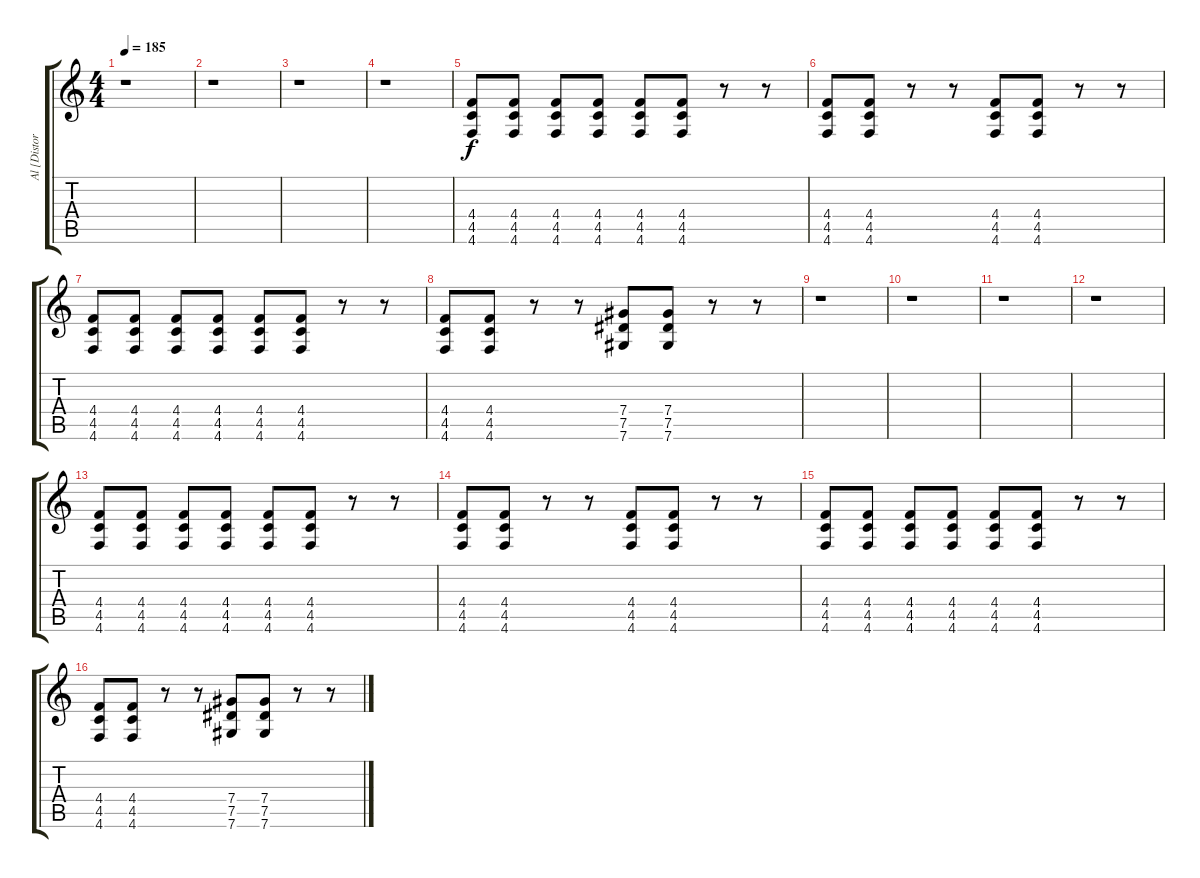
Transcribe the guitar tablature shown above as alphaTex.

\track ("Al [Distortion]" "Al [Distor") {instrument distortionguitar}
\staff {score tabs}
\tuning (F4 C4 Ab3 Db3 Ab2 Db2) {hide}
\ts (4 4)
\tempo 185
\clef g2
\ks c
r.1{dy f} |
r.1 |
r.1 |
r.1 |
(4.4 4.5 4.6).8 (4.4 4.5 4.6).8 (4.4 4.5 4.6).8 (4.4 4.5 4.6).8 (4.4 4.5 4.6).8 (4.4 4.5 4.6).8 r.8 r.8 |
(4.4 4.5 4.6).8 (4.4 4.5 4.6).8 r.8 r.8 (4.4 4.5 4.6).8 (4.4 4.5 4.6).8 r.8 r.8 |
(4.4 4.5 4.6).8 (4.4 4.5 4.6).8 (4.4 4.5 4.6).8 (4.4 4.5 4.6).8 (4.4 4.5 4.6).8 (4.4 4.5 4.6).8 r.8 r.8 |
(4.4 4.5 4.6).8 (4.4 4.5 4.6).8 r.8 r.8 (7.4 7.5 7.6).8 (7.4 7.5 7.6).8 r.8 r.8 |
r.1 |
r.1 |
r.1 |
r.1 |
(4.4 4.5 4.6).8 (4.4 4.5 4.6).8 (4.4 4.5 4.6).8 (4.4 4.5 4.6).8 (4.4 4.5 4.6).8 (4.4 4.5 4.6).8 r.8 r.8 |
(4.4 4.5 4.6).8 (4.4 4.5 4.6).8 r.8 r.8 (4.4 4.5 4.6).8 (4.4 4.5 4.6).8 r.8 r.8 |
(4.4 4.5 4.6).8 (4.4 4.5 4.6).8 (4.4 4.5 4.6).8 (4.4 4.5 4.6).8 (4.4 4.5 4.6).8 (4.4 4.5 4.6).8 r.8 r.8 |
(4.4 4.5 4.6).8 (4.4 4.5 4.6).8 r.8 r.8 (7.4 7.5 7.6).8 (7.4 7.5 7.6).8 r.8 r.8
